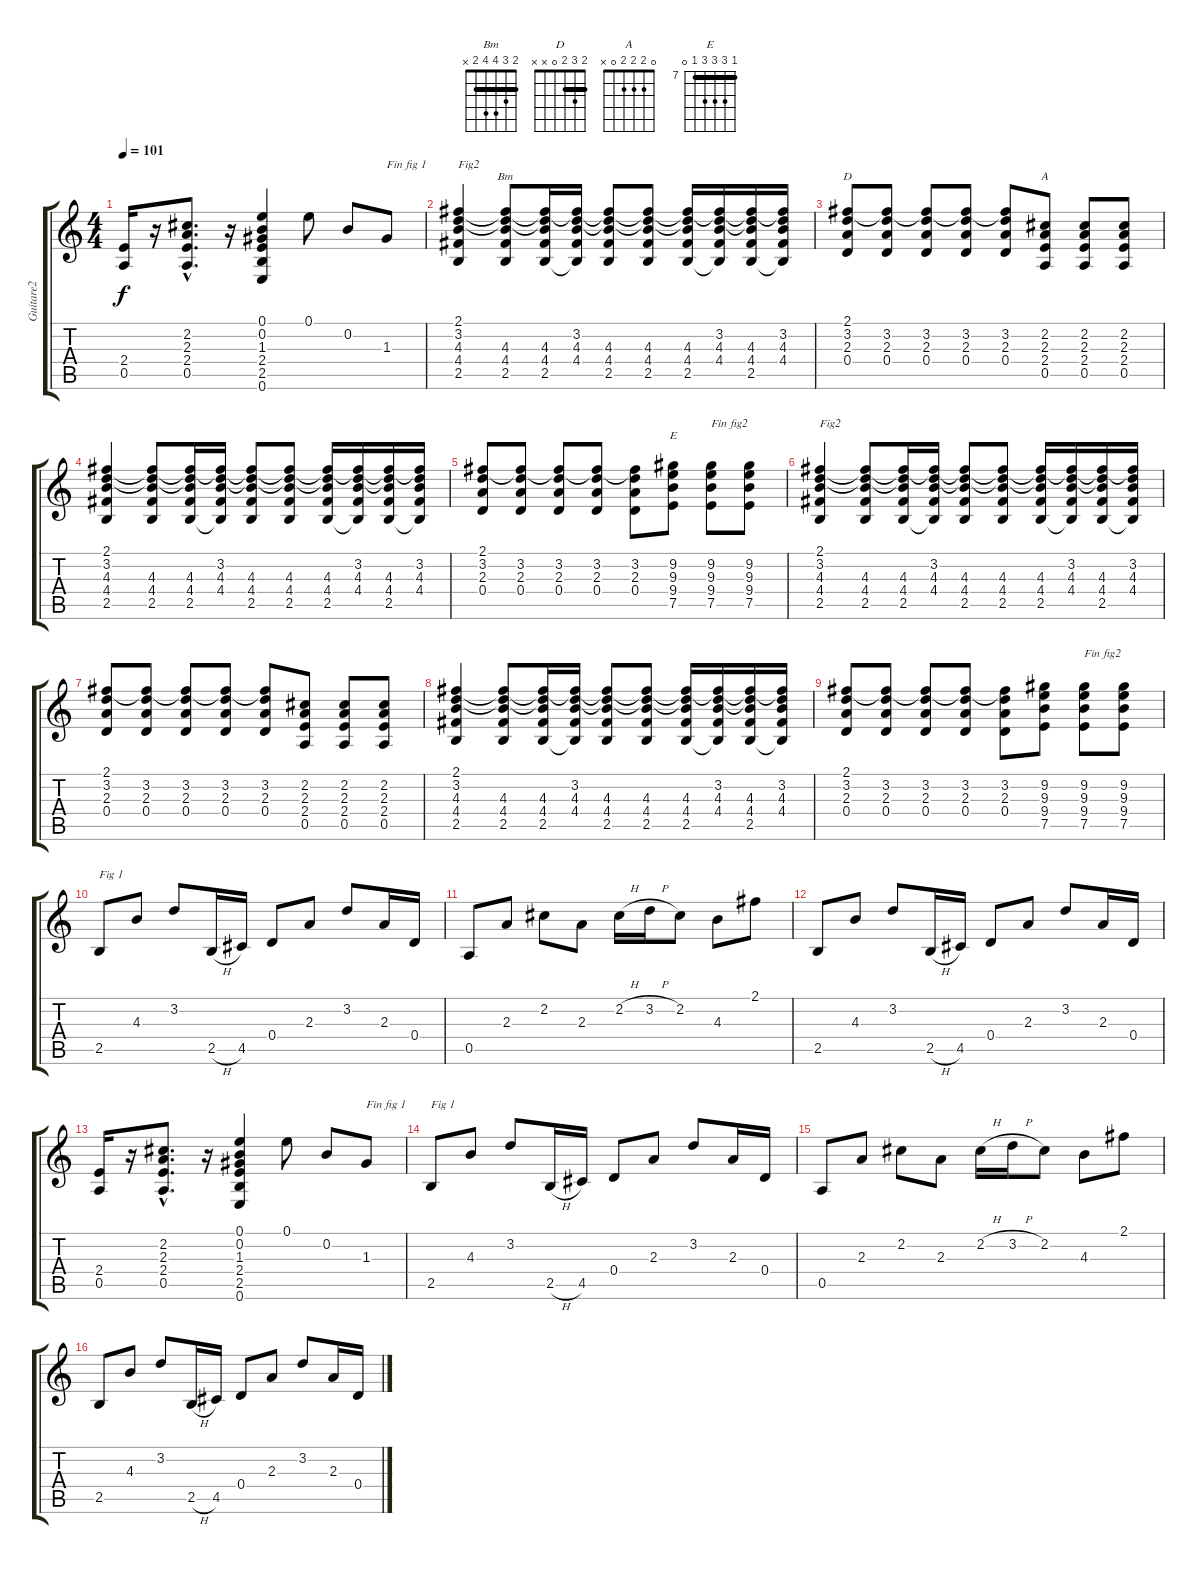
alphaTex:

\track ("Guitare2" "Guitare2") {instrument acousticguitarnylon}
\staff {score tabs}
\tuning (E4 B3 G3 D3 A2 E2) {hide}
\chord ("Bm" 2 3 4 4 2 x) {barre 2}
\chord ("D" 2 3 2 0 x x) {barre 2}
\chord ("A" 0 2 2 2 0 x)
\chord ("E" 7 9 9 9 7 0) {firstfret 7 barre 7}
\ts (4 4)
\tempo 101
\clef g2
\ks c
(2.4 0.5).16{dy f} r.16 (2.2{hac} 2.3{hac} 2.4{hac} 0.5{hac}).8{d} r.16 (0.1 0.2 1.3 2.4 2.5 0.6).4 0.1.8 0.2.8 1.3.8{txt "Fin fig 1"} |
(2.1 3.2 4.3 4.4 2.5).4{txt "Fig2"} (2.1{t} 3.2{t} 4.3 4.4 2.5).8{ch "Bm"} (2.1{t} 3.2{t} 4.3 4.4 2.5).16 (2.1{t} 3.2 4.3 4.4 2.5{t}).16 (2.1{t} 3.2{t} 4.3 4.4 2.5).8 (2.1{t} 3.2{t} 4.3 4.4 2.5).8 (2.1{t} 3.2{t} 4.3 4.4 2.5).16 (2.1{t} 3.2 4.3 4.4 2.5{t}).16 (2.1{t} 3.2{t} 4.3 4.4 2.5).16 (2.1{t} 3.2 4.3 4.4 2.5{t}).16 |
(2.1 3.2 2.3 0.4).8{ch "D"} (2.1{t} 3.2 2.3 0.4).8 (2.1{t} 3.2 2.3 0.4).8 (2.1{t} 3.2 2.3 0.4).8 (2.1{t} 3.2 2.3 0.4).8 (2.2 2.3 2.4 0.5).8{ch "A"} (2.2 2.3 2.4 0.5).8 (2.2 2.3 2.4 0.5).8 |
(2.1 3.2 4.3 4.4 2.5).4 (2.1{t} 3.2{t} 4.3 4.4 2.5).8 (2.1{t} 3.2{t} 4.3 4.4 2.5).16 (2.1{t} 3.2 4.3 4.4 2.5{t}).16 (2.1{t} 3.2{t} 4.3 4.4 2.5).8 (2.1{t} 3.2{t} 4.3 4.4 2.5).8 (2.1{t} 3.2{t} 4.3 4.4 2.5).16 (2.1{t} 3.2 4.3 4.4 2.5{t}).16 (2.1{t} 3.2{t} 4.3 4.4 2.5).16 (2.1{t} 3.2 4.3 4.4 2.5{t}).16 |
(2.1 3.2 2.3 0.4).8 (2.1{t} 3.2 2.3 0.4).8 (2.1{t} 3.2 2.3 0.4).8 (2.1{t} 3.2 2.3 0.4).8 (2.1{t} 3.2 2.3 0.4).8 (9.2 9.3 9.4 7.5).8{ch "E"} (9.2 9.3 9.4 7.5).8{txt "Fin fig2"} (9.2 9.3 9.4 7.5).8 |
(2.1 3.2 4.3 4.4 2.5).4{txt "Fig2"} (2.1{t} 3.2{t} 4.3 4.4 2.5).8 (2.1{t} 3.2{t} 4.3 4.4 2.5).16 (2.1{t} 3.2 4.3 4.4 2.5{t}).16 (2.1{t} 3.2{t} 4.3 4.4 2.5).8 (2.1{t} 3.2{t} 4.3 4.4 2.5).8 (2.1{t} 3.2{t} 4.3 4.4 2.5).16 (2.1{t} 3.2 4.3 4.4 2.5{t}).16 (2.1{t} 3.2{t} 4.3 4.4 2.5).16 (2.1{t} 3.2 4.3 4.4 2.5{t}).16 |
(2.1 3.2 2.3 0.4).8 (2.1{t} 3.2 2.3 0.4).8 (2.1{t} 3.2 2.3 0.4).8 (2.1{t} 3.2 2.3 0.4).8 (2.1{t} 3.2 2.3 0.4).8 (2.2 2.3 2.4 0.5).8 (2.2 2.3 2.4 0.5).8 (2.2 2.3 2.4 0.5).8 |
(2.1 3.2 4.3 4.4 2.5).4 (2.1{t} 3.2{t} 4.3 4.4 2.5).8 (2.1{t} 3.2{t} 4.3 4.4 2.5).16 (2.1{t} 3.2 4.3 4.4 2.5{t}).16 (2.1{t} 3.2{t} 4.3 4.4 2.5).8 (2.1{t} 3.2{t} 4.3 4.4 2.5).8 (2.1{t} 3.2{t} 4.3 4.4 2.5).16 (2.1{t} 3.2 4.3 4.4 2.5{t}).16 (2.1{t} 3.2{t} 4.3 4.4 2.5).16 (2.1{t} 3.2 4.3 4.4 2.5{t}).16 |
(2.1 3.2 2.3 0.4).8 (2.1{t} 3.2 2.3 0.4).8 (2.1{t} 3.2 2.3 0.4).8 (2.1{t} 3.2 2.3 0.4).8 (2.1{t} 3.2 2.3 0.4).8 (9.2 9.3 9.4 7.5).8 (9.2 9.3 9.4 7.5).8{txt "Fin fig2"} (9.2 9.3 9.4 7.5).8 |
2.5.8{txt "Fig 1"} 4.3.8 3.2.8 2.5{h}.16 4.5.16 0.4.8 2.3.8 3.2.8 2.3.16 0.4.16 |
0.5.8 2.3.8 2.2.8 2.3.8 2.2{h}.16 3.2{h}.16 2.2.8 4.3.8 2.1.8 |
2.5.8 4.3.8 3.2.8 2.5{h}.16 4.5.16 0.4.8 2.3.8 3.2.8 2.3.16 0.4.16 |
(2.4 0.5).16 r.16 (2.2{hac} 2.3{hac} 2.4{hac} 0.5{hac}).8{d} r.16 (0.1 0.2 1.3 2.4 2.5 0.6).4 0.1.8 0.2.8 1.3.8{txt "Fin fig 1"} |
2.5.8{txt "Fig 1"} 4.3.8 3.2.8 2.5{h}.16 4.5.16 0.4.8 2.3.8 3.2.8 2.3.16 0.4.16 |
0.5.8 2.3.8 2.2.8 2.3.8 2.2{h}.16 3.2{h}.16 2.2.8 4.3.8 2.1.8 |
2.5.8 4.3.8 3.2.8 2.5{h}.16 4.5.16 0.4.8 2.3.8 3.2.8 2.3.16 0.4.16
